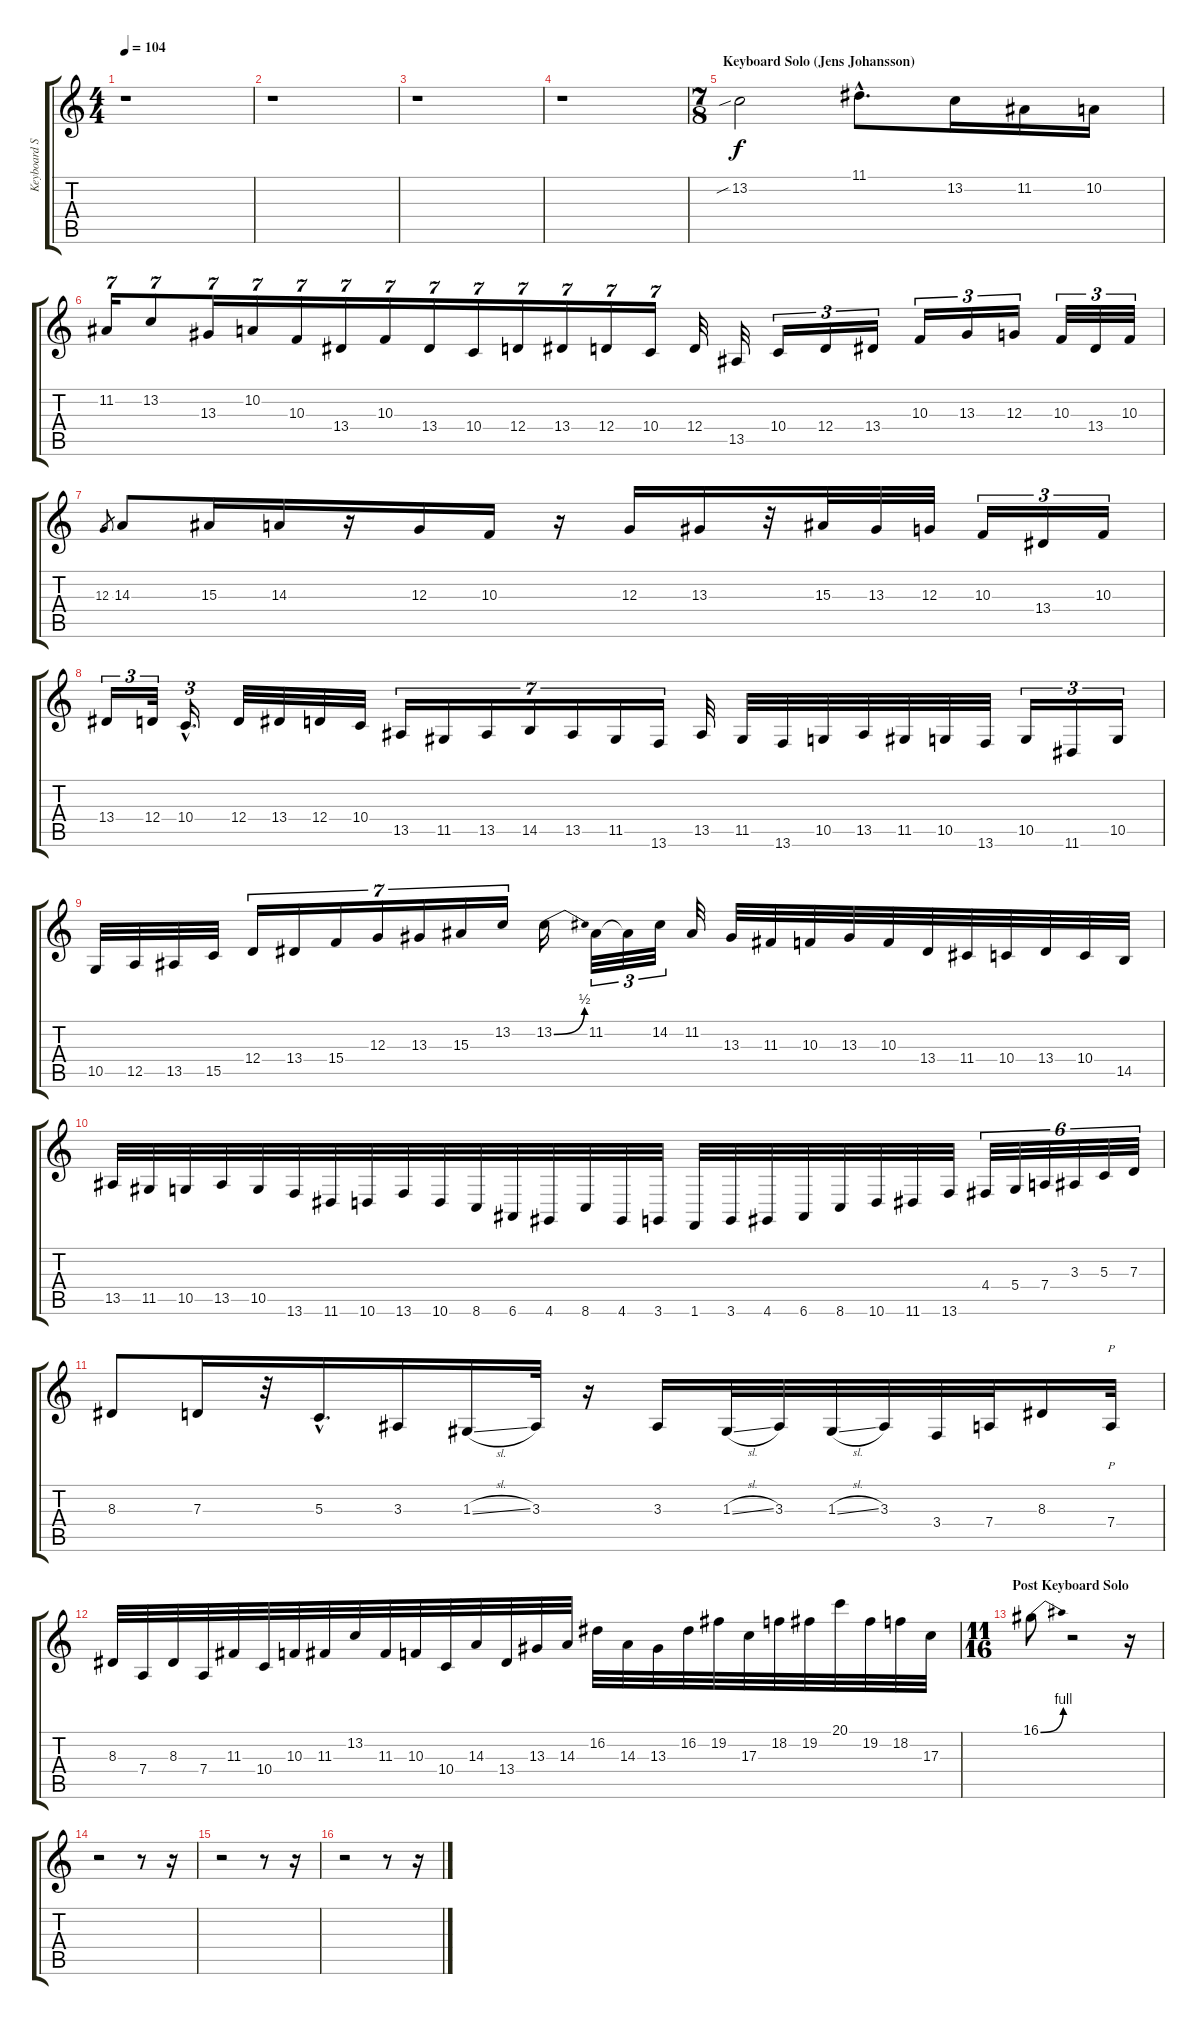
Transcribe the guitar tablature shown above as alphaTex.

\track ("Keyboard Solos (Jens Johansson)" "Keyboard S") {instrument lead1square}
\staff {score tabs}
\tuning (E4 B3 G3 D3 A2 E2) {hide}
\ts (4 4)
\tempo 104
\clef g2
\ks c
r.1{dy f} |
r.1 |
r.1 |
r.1 |
\ts (7 8)
\section ("" "Keyboard Solo (Jens Johansson)")
13.2{sib}.2{volume 14} 11.1{hac}.8{d} 13.2.16 11.2.16 10.2.16 |
11.2.16{tu (7 4)} 13.2.8{tu (7 4)} 13.3.16{tu (7 4)} 10.2.16{tu (7 4)} 10.3.16{tu (7 4)} 13.4.16{tu (7 4)} 10.3.16{tu (7 4)} 13.4.16{tu (7 4)} 10.4.16{tu (7 4)} 12.4.16{tu (7 4)} 13.4.16{tu (7 4)} 12.4.16{tu (7 4)} 10.4.16{tu (7 4)} 12.4.32 13.5.32 10.4.16{tu (3 2)} 12.4.16{tu (3 2)} 13.4.16{tu (3 2)} 10.3.16{tu (3 2)} 13.3.16{tu (3 2)} 12.3.16{tu (3 2)} 10.3.32{tu (3 2)} 13.4.32{tu (3 2)} 10.3.32{tu (3 2)} |
12.3.8{gr} 14.3.8 15.3.16 14.3.16 r.16 12.3.16 10.3.16 r.16 12.3.16 13.3.16 r.32 15.3.32 13.3.32 12.3.32 10.3.16{tu (3 2)} 13.4.16{tu (3 2)} 10.3.16{tu (3 2)} |
13.4.16{tu (3 2)} 12.4.32{tu (3 2)} 10.4{hac}.16{d tu (3 2)} 12.4.32 13.4.32 12.4.32 10.4.32 13.5.16{tu (7 4)} 11.5.16{tu (7 4)} 13.5.16{tu (7 4)} 14.5.16{tu (7 4)} 13.5.16{tu (7 4)} 11.5.16{tu (7 4)} 13.6.16{tu (7 4)} 13.5.32 11.5.32 13.6.32 10.5.32 13.5.32 11.5.32 10.5.32 13.6.32 10.5.16{tu (3 2)} 11.6.16{tu (3 2)} 10.5.16{tu (3 2)} |
10.5.32 12.5.32 13.5.32 15.5.32 12.4.16{tu (7 4)} 13.4.16{tu (7 4)} 15.4.16{tu (7 4)} 12.3.16{tu (7 4)} 13.3.16{tu (7 4)} 15.3.16{tu (7 4)} 13.2.16{tu (7 4)} 13.2{be (bend 0 0 60 2)}.16 11.2.32{tu (3 2)} 11.2{t}.32{tu (3 2)} 14.2.32{tu (3 2)} 11.2.32 13.3.32 11.3.32 10.3.32 13.3.32 10.3.32 13.4.32 11.4.32 10.4.32 13.4.32 10.4.32 14.5.32 |
13.5.32 11.5.32 10.5.32 13.5.32 10.5.32 13.6.32 11.6.32 10.6.32 13.6.32 10.6.32 8.6.32 6.6.32 4.6.32 8.6.32 4.6.32 3.6.32 1.6.32 3.6.32 4.6.32 6.6.32 8.6.32 10.6.32 11.6.32 13.6.32 4.4.32{tu (6 4)} 5.4.32{tu (6 4)} 7.4.32{tu (6 4)} 3.3.32{tu (6 4)} 5.3.32{tu (6 4)} 7.3.32{tu (6 4)} |
8.3.8 7.3.16 r.32 5.3{hac}.16{d} 3.3.16 1.3{sl}.16 3.3.32 r.16 3.3.16 1.3{sl}.32 3.3.32 1.3{sl}.32 3.3.32 3.4.32 7.4.32 8.3.16 7.4.32{p} |
8.3.32 7.4.32 8.3.32 7.4.32 11.3.32 10.4.32 10.3.32 11.3.32 13.2.32 11.3.32 10.3.32 10.4.32 14.3.32 13.4.32 13.3.32 14.3.32 16.2.32 14.3.32 13.3.32 16.2.32 19.2.32 17.3.32 18.2.32 19.2.32 20.1.32 19.2.32 18.2.32 17.3.32 |
\ts (11 16)
\section ("" "Post Keyboard Solo")
16.1{be (bend 0 0 60 4)}.8 r.2 r.16 |
r.2 r.8 r.16 |
r.2 r.8 r.16 |
r.2 r.8 r.16
